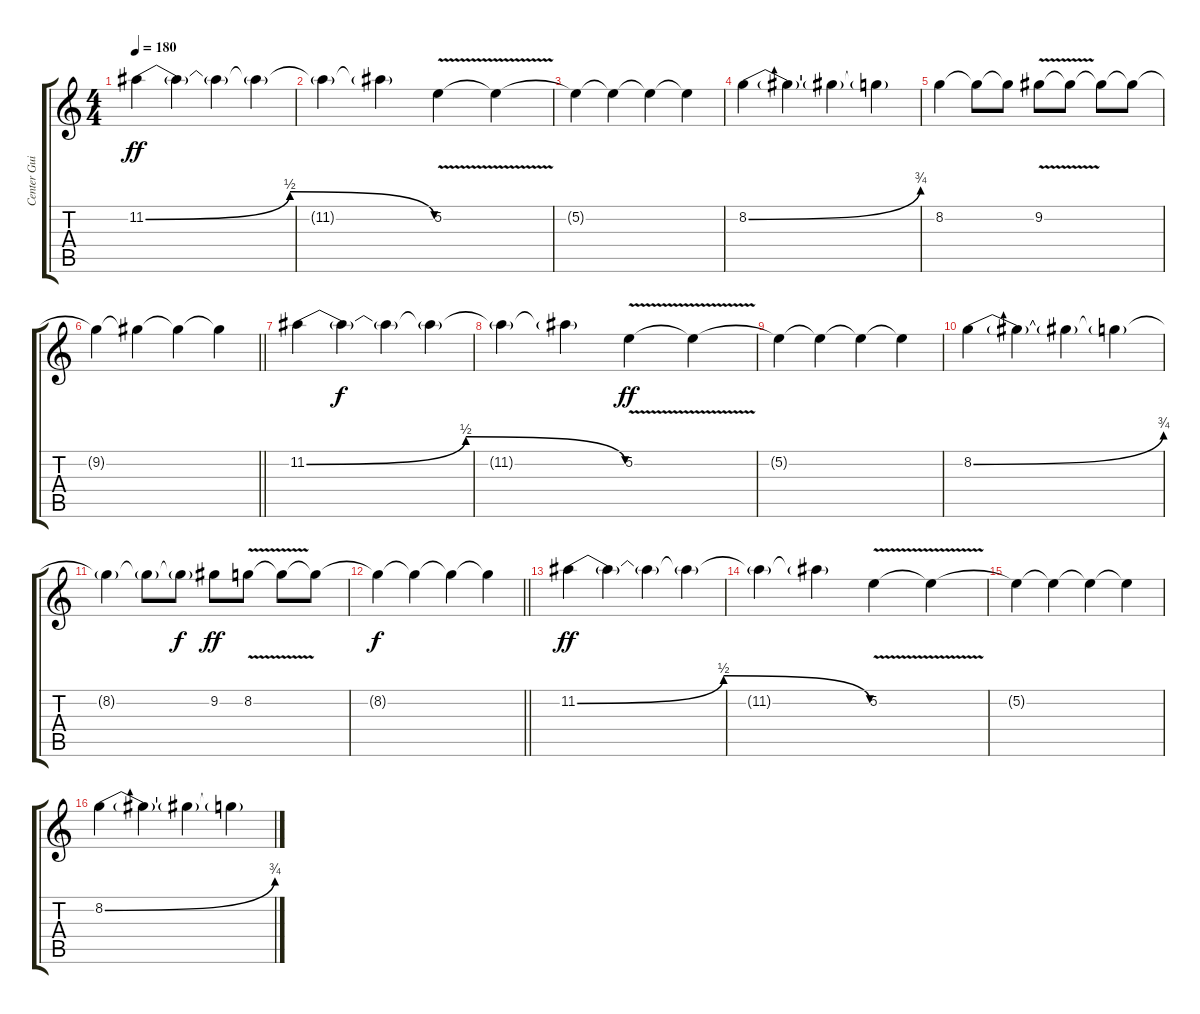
\track ("Center Guitar+Solo" "Center Gui") {instrument distortionguitar}
\staff {score tabs}
\tuning (E4 B3 G3 D3 A2 D2) {hide}
\ts (4 4)
\section ("" "")
\tempo 180
\clef g2
\ks c
11.2{be (bendrelease 0 0 55 2 55 2 60 0)}.4{dy ff} 11.2{t}.4 11.2{t}.4 11.2{t}.4 |
11.2{t}.4 11.2{t}.4 5.2{v}.4 5.2{t}.4 |
5.2{t}.4 5.2{t}.4 5.2{t}.4 5.2{t}.4 |
8.2{be (bend 0 0 60 3)}.4 8.2{t}.4 8.2{t}.4 8.2{t}.4 |
8.2.4 8.2{t}.8 8.2{t}.8 9.2{v}.8 9.2{t}.8 9.2{t}.8 9.2{t}.8 |
\barLineRight lightlight
9.2{t}.4 9.2{t}.4 9.2{t}.4 9.2{t}.4 |
11.2{be (bendrelease 0 0 55 2 55 2 60 0)}.4 11.2{t}.4{dy f} 11.2{t}.4 11.2{t}.4 |
11.2{t}.4 11.2{t}.4 5.2{v}.4{dy ff} 5.2{t}.4 |
5.2{t}.4 5.2{t}.4 5.2{t}.4 5.2{t}.4 |
8.2{be (bend 0 0 60 3)}.4 8.2{t}.4 8.2{t}.4 8.2{t}.4 |
8.2{t}.4 8.2{t}.8 8.2{t}.8{dy f} 9.2.8{dy ff} 8.2{v}.8 8.2{t}.8 8.2{t}.8 |
\barLineRight lightlight
8.2{t}.4{dy f} 8.2{t}.4 8.2{t}.4 8.2{t}.4 |
11.2{be (bendrelease 0 0 55 2 55 2 60 0)}.4{dy ff} 11.2{t}.4 11.2{t}.4 11.2{t}.4 |
11.2{t}.4 11.2{t}.4 5.2{v}.4 5.2{t}.4 |
5.2{t}.4 5.2{t}.4 5.2{t}.4 5.2{t}.4 |
8.2{be (bend 0 0 60 3)}.4 8.2{t}.4 8.2{t}.4 8.2{t}.4
